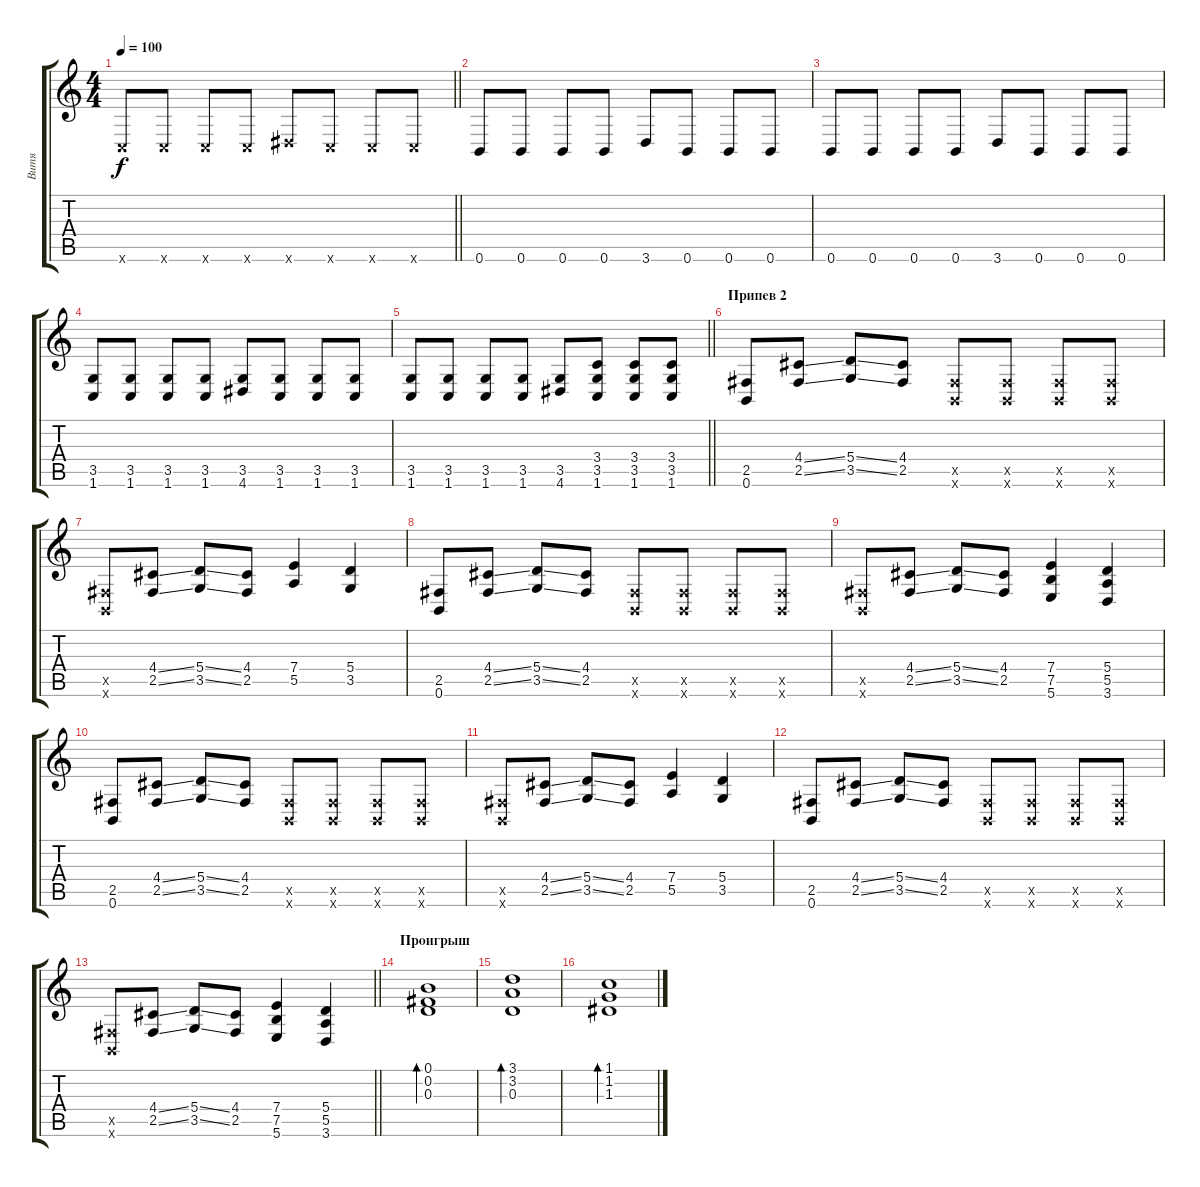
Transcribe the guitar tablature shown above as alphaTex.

\track ("Витя" "Витя") {instrument overdrivenguitar}
\staff {score tabs}
\tuning (B3 Gb3 D3 A2 E2 B1) {hide}
\ts (4 4)
\tempo 100
\clef g2
\barLineRight lightlight
\ks c
1.6{x}.8{dy f} 1.6{x}.8 1.6{x}.8 1.6{x}.8 4.6{x}.8 1.6{x}.8 1.6{x}.8 1.6{x}.8 |
0.6.8 0.6.8 0.6.8 0.6.8 3.6.8 0.6.8 0.6.8 0.6.8 |
0.6.8 0.6.8 0.6.8 0.6.8 3.6.8 0.6.8 0.6.8 0.6.8 |
(3.5 1.6).8 (3.5 1.6).8 (3.5 1.6).8 (3.5 1.6).8 (3.5 4.6).8 (3.5 1.6).8 (3.5 1.6).8 (3.5 1.6).8 |
\barLineRight lightlight
(3.5 1.6).8 (3.5 1.6).8 (3.5 1.6).8 (3.5 1.6).8 (3.5 4.6).8 (3.4 3.5 1.6).8 (3.4 3.5 1.6).8 (3.4 3.5 1.6).8 |
\section ("" "Припев 2")
(2.5 0.6).8{instrument distortionguitar} (4.4{ss} 2.5{ss}).8 (5.4{ss} 3.5{ss}).8 (4.4 2.5).8 (2.5{x} 0.6{x}).8 (2.5{x} 0.6{x}).8 (2.5{x} 0.6{x}).8 (2.5{x} 0.6{x}).8 |
(2.5{x} 0.6{x}).8{instrument distortionguitar} (4.4{ss} 2.5{ss}).8 (5.4{ss} 3.5{ss}).8 (4.4 2.5).8 (7.4 5.5).4 (5.4 3.5).4 |
(2.5 0.6).8{instrument distortionguitar} (4.4{ss} 2.5{ss}).8 (5.4{ss} 3.5{ss}).8 (4.4 2.5).8 (2.5{x} 0.6{x}).8 (2.5{x} 0.6{x}).8 (2.5{x} 0.6{x}).8 (2.5{x} 0.6{x}).8 |
(2.5{x} 0.6{x}).8{instrument distortionguitar} (4.4{ss} 2.5{ss}).8 (5.4{ss} 3.5{ss}).8 (4.4 2.5).8 (7.4 7.5 5.6).4 (5.4 5.5 3.6).4 |
(2.5 0.6).8{instrument distortionguitar} (4.4{ss} 2.5{ss}).8 (5.4{ss} 3.5{ss}).8 (4.4 2.5).8 (2.5{x} 0.6{x}).8 (2.5{x} 0.6{x}).8 (2.5{x} 0.6{x}).8 (2.5{x} 0.6{x}).8 |
(2.5{x} 0.6{x}).8{instrument distortionguitar} (4.4{ss} 2.5{ss}).8 (5.4{ss} 3.5{ss}).8 (4.4 2.5).8 (7.4 5.5).4 (5.4 3.5).4 |
(2.5 0.6).8{instrument distortionguitar} (4.4{ss} 2.5{ss}).8 (5.4{ss} 3.5{ss}).8 (4.4 2.5).8 (2.5{x} 0.6{x}).8 (2.5{x} 0.6{x}).8 (2.5{x} 0.6{x}).8 (2.5{x} 0.6{x}).8 |
\barLineRight lightlight
(2.5{x} 0.6{x}).8{instrument distortionguitar} (4.4{ss} 2.5{ss}).8 (5.4{ss} 3.5{ss}).8 (4.4 2.5).8 (7.4 7.5 5.6).4 (5.4 5.5 3.6).4 |
\section ("" "Проигрыш")
(0.1 0.2 0.3).1{bd 240 instrument electricguitarjazz} |
(3.1 3.2 0.3).1{bd 240} |
(1.1 1.2 1.3).1{bd 240}
